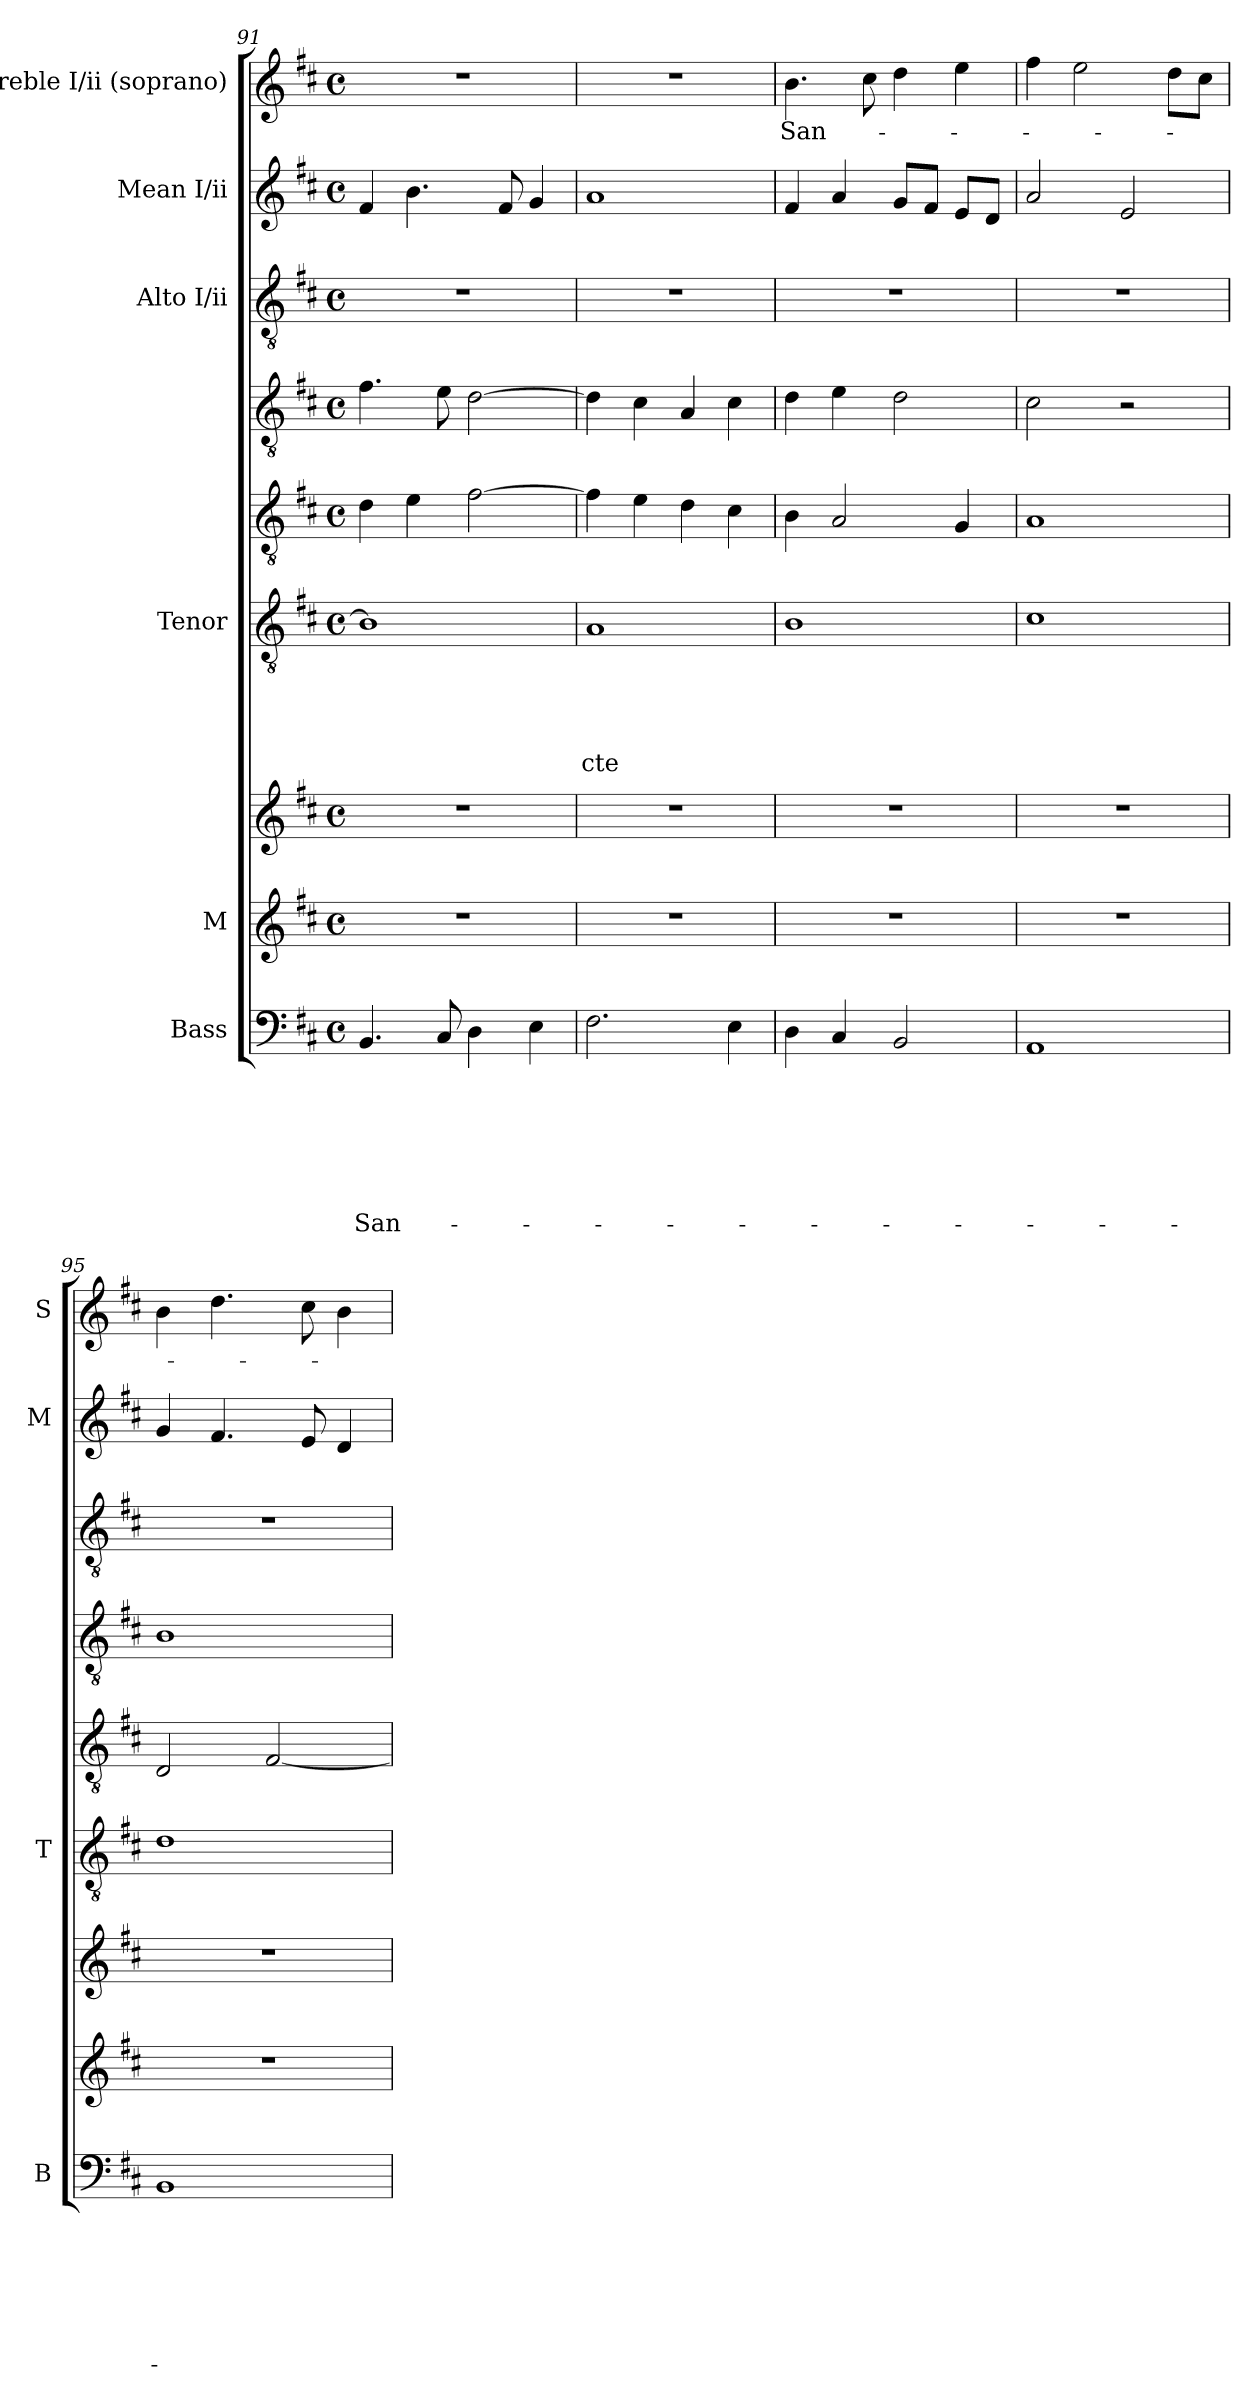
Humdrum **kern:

**kern	**text	**text	**text	**text	**text	**text	**text	**kern	**kern	**kern	**text	**text	**text	**text	**text	**kern	**kern	**kern	**kern	**kern	**text
*part8	*part8	*part8	*part8	*part8	*part8	*part8	*part8	*part7	*part7	*part6	*part6	*part6	*part6	*part6	*part6	*part5	*part4	*part3	*part2	*part1	*part1
*staff9	*staff9	*staff9	*staff9	*staff9	*staff9	*staff9	*staff9	*staff8	*staff7	*staff6	*staff6	*staff6	*staff6	*staff6	*staff6	*staff5	*staff4	*staff3	*staff2	*staff1	*staff1
*I"Bass	*	*	*	*	*	*	*	*I"M	*	*I"Tenor	*	*	*	*	*	*	*	*I"Alto I/ii	*I"Mean I/ii	*I"Treble I/ii (soprano)	*
*I'B	*	*	*	*	*	*	*	*	*	*I'T	*	*	*	*	*	*	*	*	*I'M	*I'S	*
*clefF4	*	*	*	*	*	*	*	*clefG2	*clefG2	*clefGv2	*	*	*	*	*	*clefGv2	*clefGv2	*clefGv2	*clefG2	*clefG2	*
*k[f#c#]	*	*	*	*	*	*	*	*k[f#c#]	*k[f#c#]	*k[f#c#]	*	*	*	*	*	*k[f#c#]	*k[f#c#]	*k[f#c#]	*k[f#c#]	*k[f#c#]	*
*D:	*	*	*	*	*	*	*	*D:	*D:	*D:	*	*	*	*	*	*D:	*D:	*D:	*D:	*D:	*
*M4/4	*	*	*	*	*	*	*	*M4/4	*M4/4	*M4/4	*	*	*	*	*	*M4/4	*M4/4	*M4/4	*M4/4	*M4/4	*
*met(c)	*	*	*	*	*	*	*	*met(c)	*met(c)	*met(c)	*	*	*	*	*	*met(c)	*met(c)	*met(c)	*met(c)	*met(c)	*
=91	=91	=91	=91	=91	=91	=91	=91	=91	=91	=91	=91	=91	=91	=91	=91	=91	=91	=91	=91	=91	=91
!	!	!	!	!	!	!	!LO:LY:b	!	!	!	!	!	!	!	!	!	!	!	!	!	!
4.BB/	.	.	.	.	.	.	San-	1r	1r	1B]	.	.	.	.	.	4d\	4.f#\	1r	4f#/	1r	.
.	.	.	.	.	.	.	.	.	.	.	.	.	.	.	.	4e\	.	.	4.b\	.	.
8C#/	.	.	.	.	.	.	.	.	.	.	.	.	.	.	.	.	8e\	.	.	.	.
4D\	.	.	.	.	.	.	.	.	.	.	.	.	.	.	.	[>2f#\	[>2d\	.	.	.	.
.	.	.	.	.	.	.	.	.	.	.	.	.	.	.	.	.	.	.	8f#/	.	.
4E\	.	.	.	.	.	.	.	.	.	.	.	.	.	.	.	.	.	.	4g/	.	.
=92	=92	=92	=92	=92	=92	=92	=92	=92	=92	=92	=92	=92	=92	=92	=92	=92	=92	=92	=92	=92	=92
!	!	!	!	!	!	!	!	!	!	!	!	!	!	!	!LO:LY:b	!	!	!	!	!	!
2.F#\	.	.	.	.	.	.	.	1r	1r	1A	.	.	.	.	-cte	4f#\]	4d\]	1r	1a	1r	.
.	.	.	.	.	.	.	.	.	.	.	.	.	.	.	.	4e\	4c#\	.	.	.	.
.	.	.	.	.	.	.	.	.	.	.	.	.	.	.	.	4d\	4A/	.	.	.	.
4E\	.	.	.	.	.	.	.	.	.	.	.	.	.	.	.	4c#\	4c#\	.	.	.	.
=93	=93	=93	=93	=93	=93	=93	=93	=93	=93	=93	=93	=93	=93	=93	=93	=93	=93	=93	=93	=93	=93
!	!	!	!	!	!	!	!	!	!	!	!	!	!	!	!	!	!	!	!	!	!LO:LY:b
4D\	.	.	.	.	.	.	.	1r	1r	1B	.	.	.	.	.	4B\	4d\	1r	4f#/	4.b\	San-
4C#/	.	.	.	.	.	.	.	.	.	.	.	.	.	.	.	2A/	4e\	.	4a/	.	.
.	.	.	.	.	.	.	.	.	.	.	.	.	.	.	.	.	.	.	.	8cc#\	.
2BB/	.	.	.	.	.	.	.	.	.	.	.	.	.	.	.	.	2d\	.	8g/L	4dd\	.
.	.	.	.	.	.	.	.	.	.	.	.	.	.	.	.	.	.	.	8f#/J	.	.
.	.	.	.	.	.	.	.	.	.	.	.	.	.	.	.	4G/	.	.	8e/L	4ee\	.
.	.	.	.	.	.	.	.	.	.	.	.	.	.	.	.	.	.	.	8d/J	.	.
=94	=94	=94	=94	=94	=94	=94	=94	=94	=94	=94	=94	=94	=94	=94	=94	=94	=94	=94	=94	=94	=94
1AA	.	.	.	.	.	.	.	1r	1r	1c#	.	.	.	.	.	1A	2c#\	1r	2a/	4ff#\	.
.	.	.	.	.	.	.	.	.	.	.	.	.	.	.	.	.	.	.	.	2ee\	.
.	.	.	.	.	.	.	.	.	.	.	.	.	.	.	.	.	2r	.	2e/	.	.
.	.	.	.	.	.	.	.	.	.	.	.	.	.	.	.	.	.	.	.	8dd\L	.
.	.	.	.	.	.	.	.	.	.	.	.	.	.	.	.	.	.	.	.	8cc#\J	.
=95	=95	=95	=95	=95	=95	=95	=95	=95	=95	=95	=95	=95	=95	=95	=95	=95	=95	=95	=95	=95	=95
1BB	.	.	.	.	.	.	.	1r	1r	1d	.	.	.	.	.	2D/	1B	1r	4g/	4b\	.
.	.	.	.	.	.	.	.	.	.	.	.	.	.	.	.	.	.	.	4.f#/	4.dd\	.
.	.	.	.	.	.	.	.	.	.	.	.	.	.	.	.	[<2F#/	.	.	.	.	.
.	.	.	.	.	.	.	.	.	.	.	.	.	.	.	.	.	.	.	8e/	8cc#\	.
.	.	.	.	.	.	.	.	.	.	.	.	.	.	.	.	.	.	.	4d/	4b\	.
=	=	=	=	=	=	=	=	=	=	=	=	=	=	=	=	=	=	=	=	=	=
*-	*-	*-	*-	*-	*-	*-	*-	*-	*-	*-	*-	*-	*-	*-	*-	*-	*-	*-	*-	*-	*-
